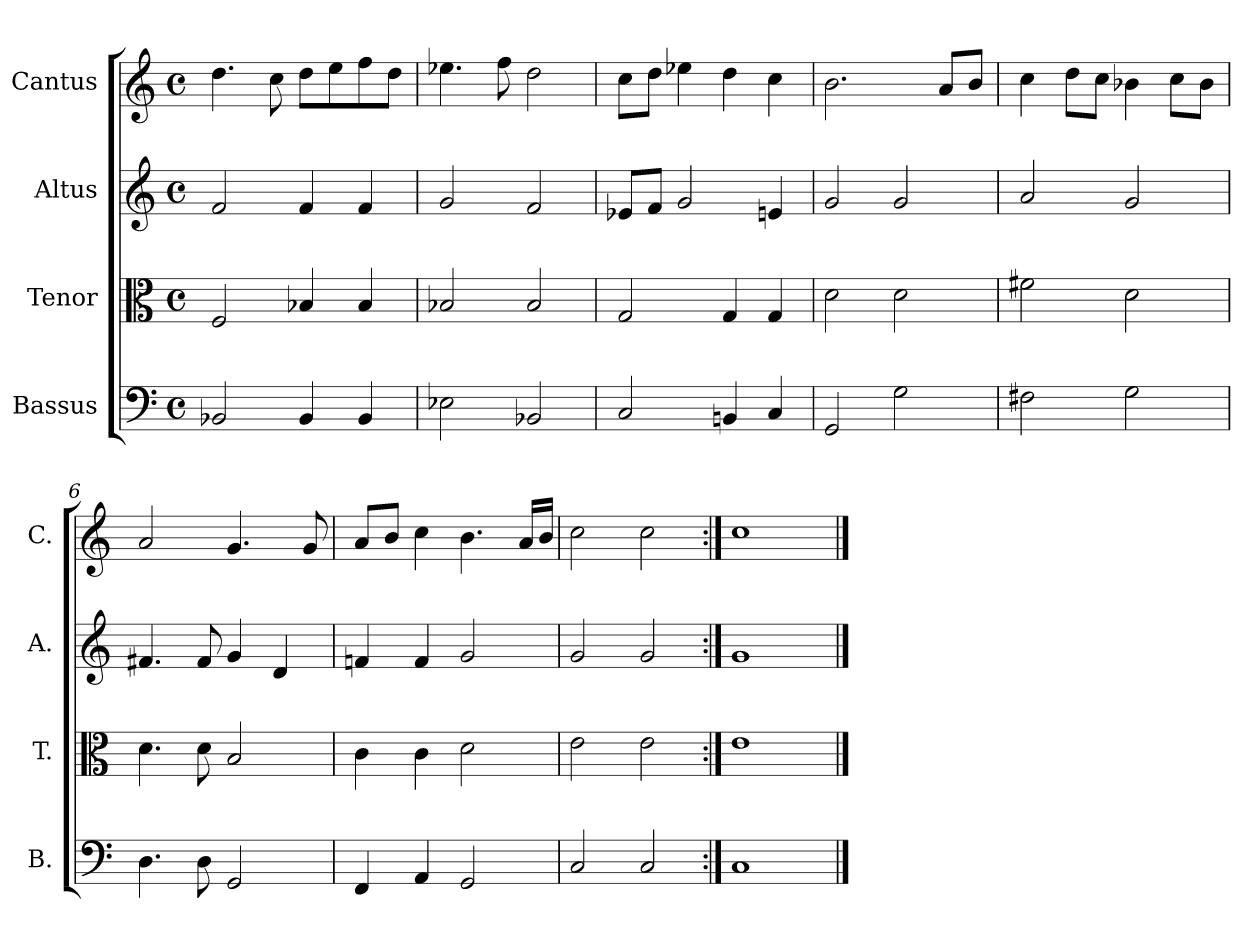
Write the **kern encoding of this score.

**kern	**kern	**kern	**kern
*part4	*part3	*part2	*part1
*staff4	*staff3	*staff2	*staff1
*I"Bassus	*I"Tenor	*I"Altus	*I"Cantus
*I'B.	*I'T.	*I'A.	*I'C.
*clefF4	*clefC3	*clefG2	*clefG2
*k[]	*k[]	*k[]	*k[]
*C:	*C:	*C:	*C:
*M4/4	*M4/4	*M4/4	*M4/4
*met(c)	*met(c)	*met(c)	*met(c)
=1	=1	=1	=1
2BB-X/	2F/	2f/	4.dd\
.	.	.	8cc\
4BB-/	4B-X/	4f/	8dd\L
.	.	.	8ee\
4BB-/	4B-/	4f/	8ff\
.	.	.	8dd\J
=2	=2	=2	=2
2E-X\	2B-X/	2g/	4.ee-X\
.	.	.	8ff\
2BB-X/	2B-/	2f/	2dd\
=3	=3	=3	=3
2C/	2G/	8e-X/L	8cc\L
.	.	8f/J	8dd\J
.	.	2g/	4ee-X\
4BBn/	4G/	.	4dd\
4C/	4G/	4en/	4cc\
=4	=4	=4	=4
2GG/	2d\	2g/	2.b\
2G\	2d\	2g/	.
.	.	.	8a/L
.	.	.	8b/J
=5	=5	=5	=5
2F#X\	2f#X\	2a/	4cc\
.	.	.	8dd\L
.	.	.	8cc\J
2G\	2d\	2g/	4b-X\
.	.	.	8cc\L
.	.	.	8b-\J
=6	=6	=6	=6
4.D\	4.d\	4.f#X/	2a/
8D\	8d\	8f#/	.
2GG/	2B/	4g/	4.g/
.	.	4d/	.
.	.	.	8g/
=7	=7	=7	=7
4FF/	4c\	4fn/	8a/L
.	.	.	8b/J
4AA/	4c\	4f/	4cc\
2GG/	2d\	2g/	4.b\
.	.	.	16a/LL
.	.	.	16b/JJ
=8	=8	=8	=8
2C/	2e\	2g/	2cc\
2C/	2e\	2g/	2cc\
=9:|!	=9:|!	=9:|!	=9:|!
1C/	1e\	1g/	1cc\
==	==	==	==
*-	*-	*-	*-
